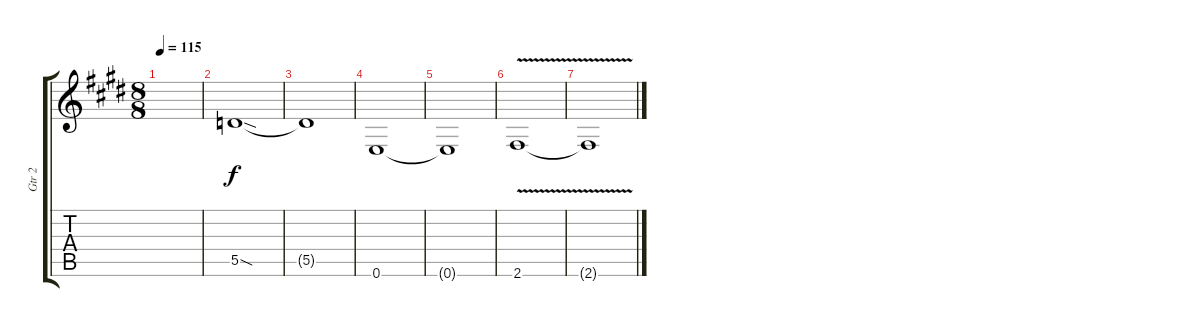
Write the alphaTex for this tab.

\track ("Gtr 2" "Gtr 2") {instrument overdrivenguitar}
\staff {score tabs}
\tuning (E4 B3 G3 D3 A2 E2) {hide}
\ts (8 8)
\tempo 115
\clef g2
\ks e
|
5.5{sod}.1 |
5.5{t}.1 |
0.6.1 |
0.6{t}.1 |
2.6{v}.1 |
2.6{t}.1
